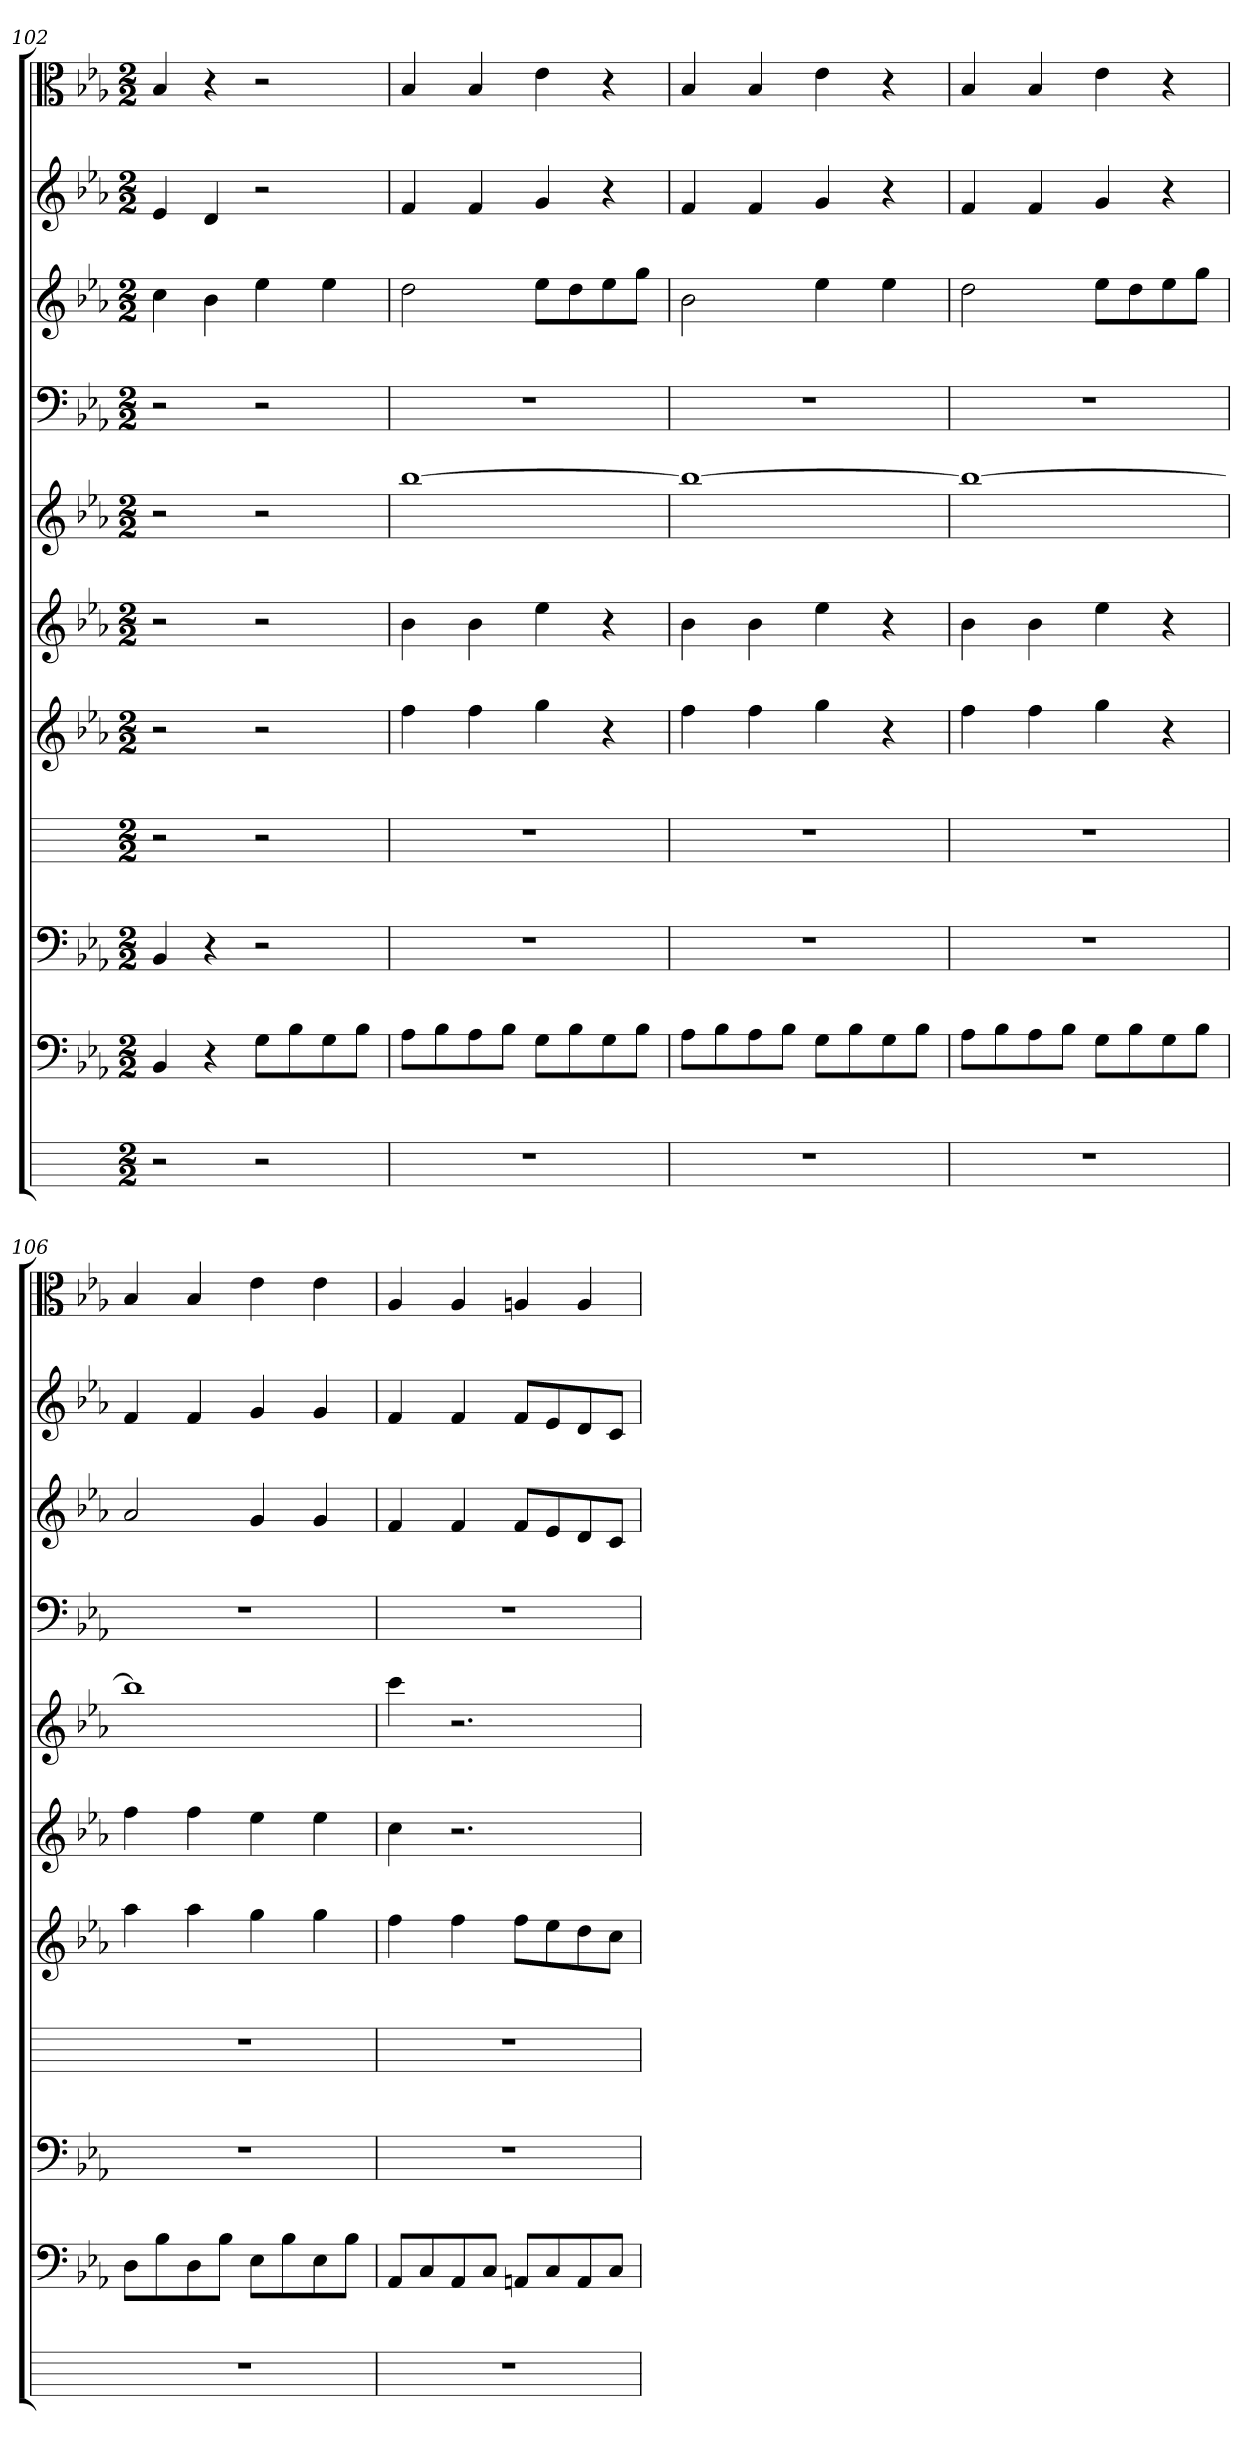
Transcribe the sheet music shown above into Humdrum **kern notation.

**kern	**kern	**kern	**kern	**kern	**kern	**kern	**kern	**kern	**kern	**kern
*part11	*part10	*part9	*part8	*part7	*part6	*part5	*part4	*part3	*part2	*part1
*staff11	*staff10	*staff9	*staff8	*staff7	*staff6	*staff5	*staff4	*staff3	*staff2	*staff1
*	*clefF4	*clefF4	*	*	*	*	*clefF4	*	*	*clefC3
*k[]	*k[b-e-a-]	*k[b-e-a-]	*k[]	*k[b-e-a-]	*k[b-e-a-]	*k[b-e-a-]	*k[b-e-a-]	*k[b-e-a-]	*k[b-e-a-]	*k[b-e-a-]
*M2/2	*M2/2	*M2/2	*M2/2	*M2/2	*M2/2	*M2/2	*M2/2	*M2/2	*M2/2	*M2/2
=102	=102	=102	=102	=102	=102	=102	=102	=102	=102	=102
2r	4BB-	4BB-	2r	2r	2r	2r	2r	4cc	4e-	4B-
.	4r	4r	.	.	.	.	.	4b-	4d	4r
2r	8G\L	2r	2r	2r	2r	2r	2r	4ee-	2r	2r
.	8B-\	.	.	.	.	.	.	.	.	.
.	8G\	.	.	.	.	.	.	4ee-	.	.
.	8B-\J	.	.	.	.	.	.	.	.	.
=103	=103	=103	=103	=103	=103	=103	=103	=103	=103	=103
1r	8A-\L	1r	1r	4ff	4b-	[1bb-	1r	2dd	4f	4B-
.	8B-\	.	.	.	.	.	.	.	.	.
.	8A-\	.	.	4ff	4b-	.	.	.	4f	4B-
.	8B-\J	.	.	.	.	.	.	.	.	.
.	8G\L	.	.	4gg	4ee-	.	.	8ee-L	4g	4e-
.	8B-\	.	.	.	.	.	.	8dd	.	.
.	8G\	.	.	4r	4r	.	.	8ee-	4r	4r
.	8B-\J	.	.	.	.	.	.	8ggJ	.	.
=104	=104	=104	=104	=104	=104	=104	=104	=104	=104	=104
1r	8A-\L	1r	1r	4ff	4b-	1bb-_	1r	2b-	4f	4B-
.	8B-\	.	.	.	.	.	.	.	.	.
.	8A-\	.	.	4ff	4b-	.	.	.	4f	4B-
.	8B-\J	.	.	.	.	.	.	.	.	.
.	8G\L	.	.	4gg	4ee-	.	.	4ee-	4g	4e-
.	8B-\	.	.	.	.	.	.	.	.	.
.	8G\	.	.	4r	4r	.	.	4ee-	4r	4r
.	8B-\J	.	.	.	.	.	.	.	.	.
=105	=105	=105	=105	=105	=105	=105	=105	=105	=105	=105
1r	8A-\L	1r	1r	4ff	4b-	1bb-_	1r	2dd	4f	4B-
.	8B-\	.	.	.	.	.	.	.	.	.
.	8A-\	.	.	4ff	4b-	.	.	.	4f	4B-
.	8B-\J	.	.	.	.	.	.	.	.	.
.	8G\L	.	.	4gg	4ee-	.	.	8ee-L	4g	4e-
.	8B-\	.	.	.	.	.	.	8dd	.	.
.	8G\	.	.	4r	4r	.	.	8ee-	4r	4r
.	8B-\J	.	.	.	.	.	.	8ggJ	.	.
=106	=106	=106	=106	=106	=106	=106	=106	=106	=106	=106
1r	8D\L	1r	1r	4aa-	4ff	1bb-]	1r	2a-	4f	4B-
.	8B-\	.	.	.	.	.	.	.	.	.
.	8D\	.	.	4aa-	4ff	.	.	.	4f	4B-
.	8B-\J	.	.	.	.	.	.	.	.	.
.	8E-\L	.	.	4gg	4ee-	.	.	4g	4g	4e-
.	8B-\	.	.	.	.	.	.	.	.	.
.	8E-\	.	.	4gg	4ee-	.	.	4g	4g	4e-
.	8B-\J	.	.	.	.	.	.	.	.	.
=107	=107	=107	=107	=107	=107	=107	=107	=107	=107	=107
1r	8AA-/L	1r	1r	4ff	4cc	4ccc	1r	4f	4f	4A-
.	8C/	.	.	.	.	.	.	.	.	.
.	8AA-/	.	.	4ff	2.r	2.r	.	4f	4f	4A-
.	8C/J	.	.	.	.	.	.	.	.	.
.	8AAn/L	.	.	8ffL	.	.	.	8fL	8fL	4An
.	8C/	.	.	8ee-	.	.	.	8e-	8e-	.
.	8AA/	.	.	8dd	.	.	.	8d	8d	4A
.	8C/J	.	.	8ccJ	.	.	.	8cJ	8cJ	.
=	=	=	=	=	=	=	=	=	=	=
*-	*-	*-	*-	*-	*-	*-	*-	*-	*-	*-
